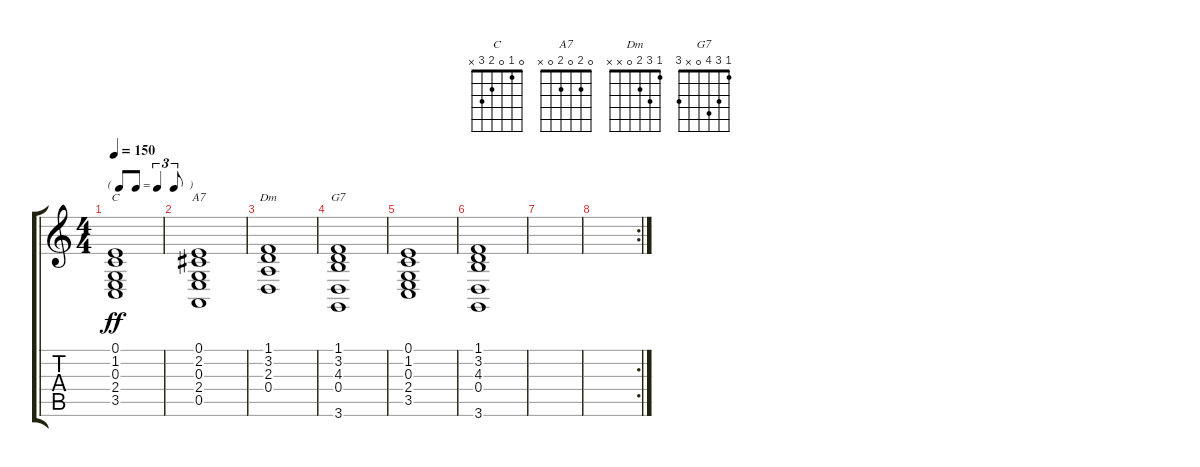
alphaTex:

\track "" {instrument voiceoohs}
\staff {score tabs}
\tuning (E4 B3 G3 D3 A2 E2) {hide}
\chord ("C" 0 1 0 2 3 x)
\chord ("A7" 0 2 0 2 0 x)
\chord ("Dm" 1 3 2 0 x x)
\chord ("G7" 1 3 4 0 x 3)
\ts (4 4)
\tf triplet8th
\tempo 150
\clef g2
\ks c
(0.1 1.2 0.3 2.4 3.5).1{ch "C" dy ff} |
(0.1 2.2 0.3 2.4 0.5).1{ch "A7"} |
(1.1 3.2 2.3 0.4).1{ch "Dm"} |
(1.1 3.2 4.3 0.4 3.6).1{ch "G7"} |
(0.1 1.2 0.3 2.4 3.5).1 |
(1.1 3.2 4.3 0.4 3.6).1 |
|
\rc 2
